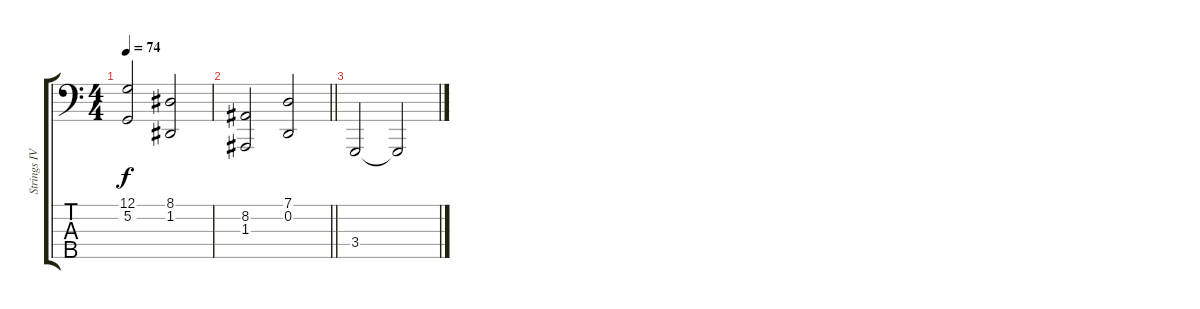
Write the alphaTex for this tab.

\track ("Strings IV" "Strings IV") {instrument stringensemble1}
\staff {score tabs}
\tuning (G2 D2 A1 E1 B0) {hide}
\ts (4 4)
\tempo 74
\clef f4
\ks c
(12.1 5.2).2{dy f} (8.1 1.2).2 |
\barLineRight lightlight
(8.2 1.3).2 (7.1 0.2).2 |
\section ("" "")
3.4.2 3.4{t}.2{volume 0}
